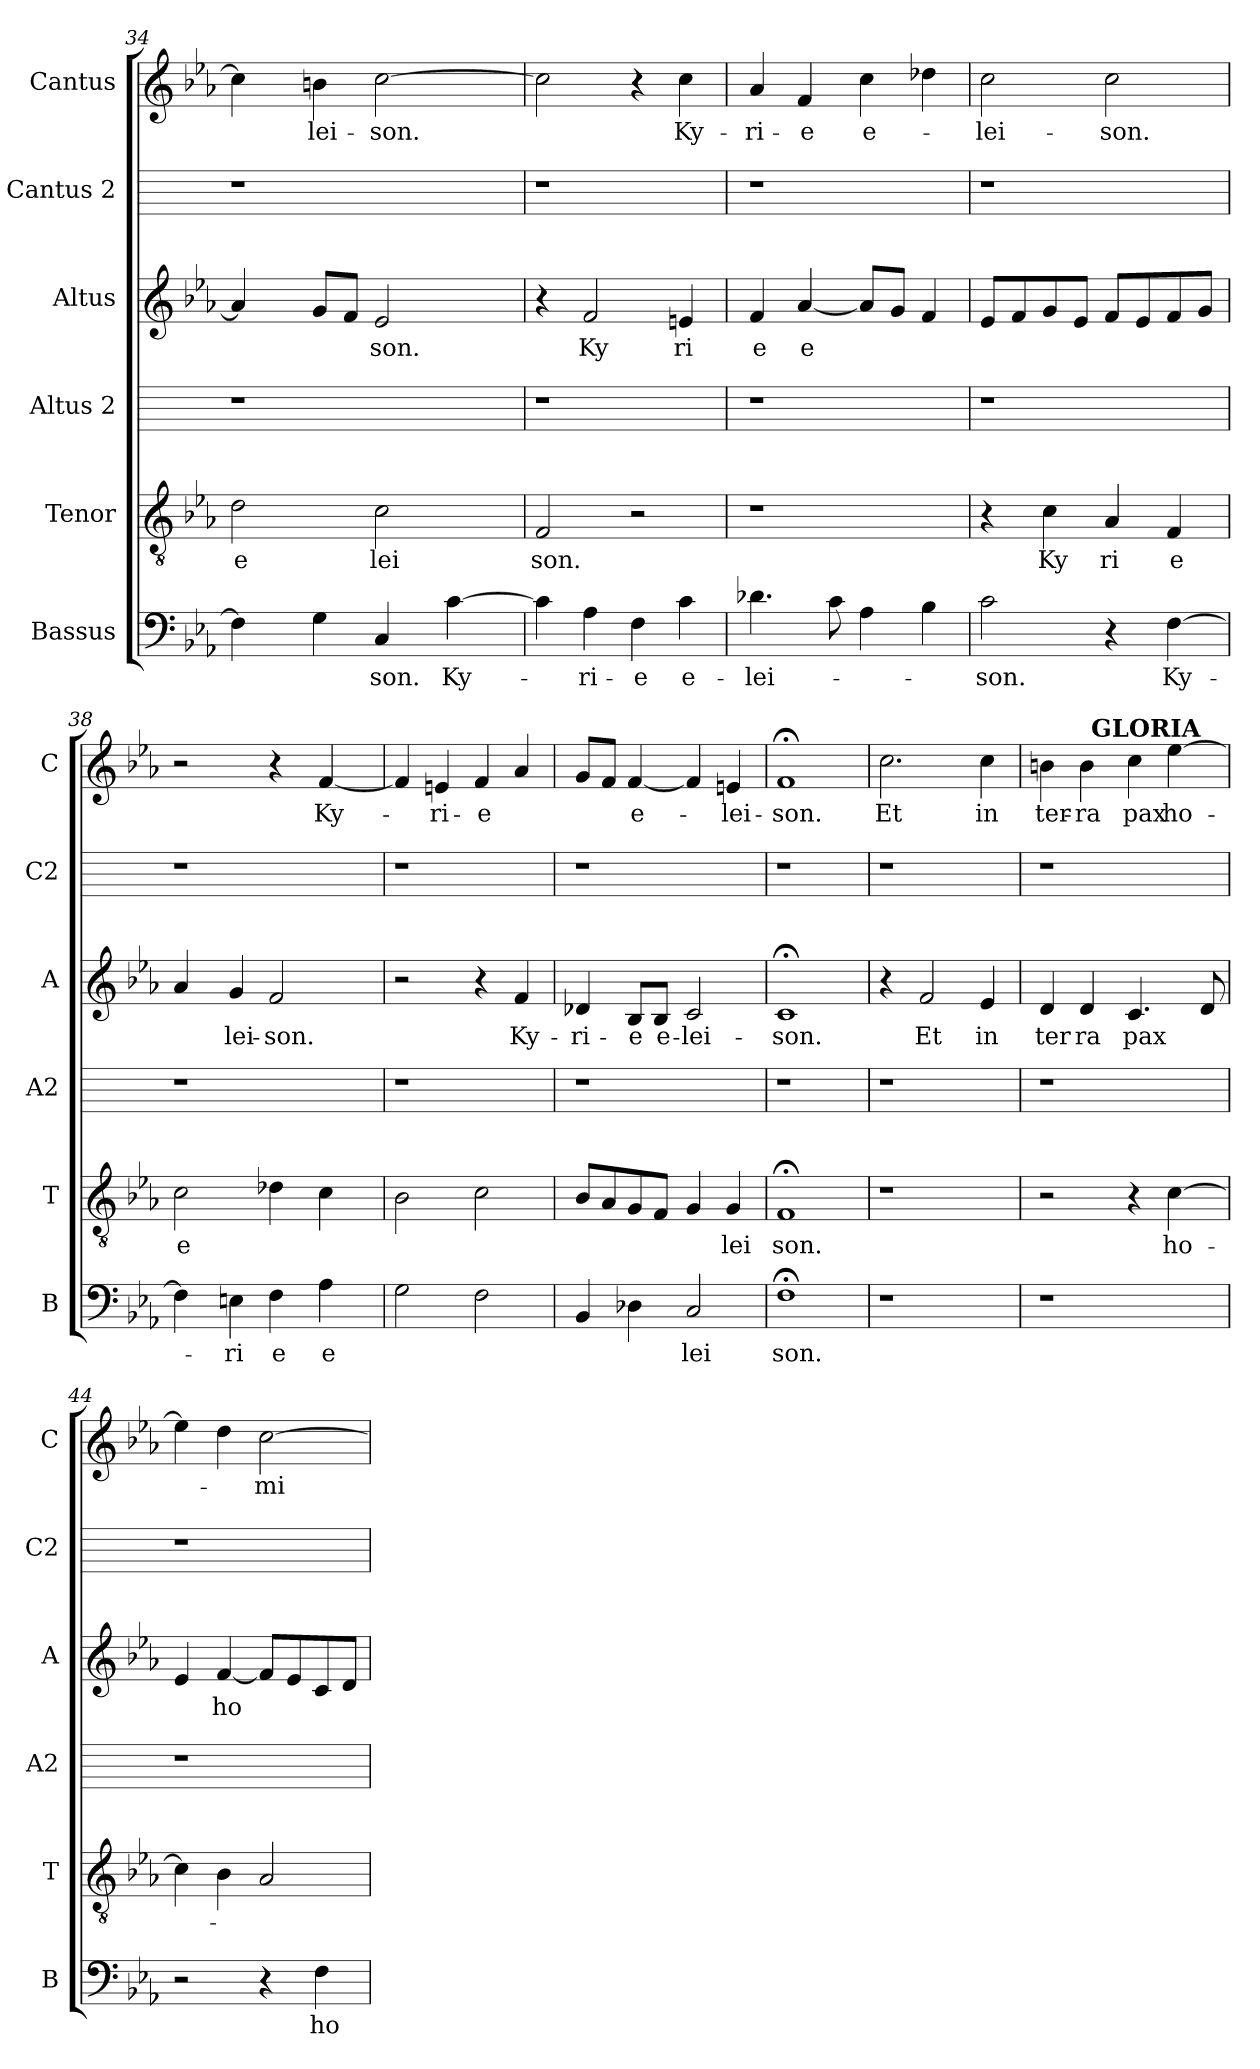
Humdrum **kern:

**kern	**text	**kern	**text	**kern	**kern	**text	**kern	**kern	**text
*part6	*part6	*part5	*part5	*part4	*part3	*part3	*part2	*part1	*part1
*staff6	*staff6	*staff5	*staff5	*staff4	*staff3	*staff3	*staff2	*staff1	*staff1
*I"Bassus	*	*I"Tenor	*	*I"Altus 2	*I"Altus	*	*I"Cantus 2	*I"Cantus	*
*I'B	*	*I'T	*	*I'A2	*I'A	*	*I'C2	*I'C	*
!!LO:LB:g=z
*clefF4	*	*clefGv2	*	*	*clefG2	*	*	*clefG2	*
*k[b-e-a-]	*	*k[b-e-a-]	*	*	*k[b-e-a-]	*	*	*k[b-e-a-]	*
*E-:	*	*E-:	*	*	*E-:	*	*	*E-:	*
=34	=34	=34	=34	=34	=34	=34	=34	=34	=34
!	!	!	!LO:LY:b:cj	!	!	!	!	!	!
*^	*	*	*	*	*^	*	*	*^	*
4F\]	8ryy	.	2d\	e	1r	4a-/]	8ryy	.	1r	4cc\]	32.ryy	.
.	.	.	.	.	.	.	.	.	.	.	2ryy	.
.	32.ryy	.	.	.	.	.	32.ryy	.	.	.	.	.
.	2ryy	.	.	.	.	.	2ryy	.	.	.	.	.
!	!	!	!	!	!	!	!	!	!	!	!	!LO:LY:b:cj
4G\	.	.	.	.	.	8g/L	.	.	.	4bn\	.	-lei-
.	.	.	.	.	.	8f/J	.	.	.	.	.	.
!	!	!LO:LY:b:cj	!	!LO:LY:b:cj	!	!	!	!LO:LY:b:cj	!	!	!	!LO:LY:b
4C/	.	-son.	2c\	lei	.	2e-/	.	son.	.	[>2cc\	.	-son.
.	.	.	.	.	.	.	.	.	.	.	4ryy	.
.	4ryy	.	.	.	.	.	4ryy	.	.	.	.	.
!	!	!LO:LY:b	!	!	!	!	!	!	!	!	!	!
[>4c\	.	Ky-	.	.	.	.	.	.	.	.	.	.
.	.	.	.	.	.	.	.	.	.	.	8ryy	.
.	16ryy	.	.	.	.	.	16ryy	.	.	.	16ryy	.
.	64ryy	.	.	.	.	.	64ryy	.	.	.	64ryy	.
=35	=35	=35	=35	=35	=35	=35	=35	=35	=35	=35	=35	=35
!	!	!	!	!LO:LY:b:cj	!	!	!	!	!	!	!	!
*v	*v	*	*	*	*	*v	*v	*	*	*v	*v	*
4c\]	.	2F/	son.	1r	4r	.	1r	2cc\]	.
!	!LO:LY:b:cj	!	!	!	!	!LO:LY:b:cj	!	!	!
4A-\	-ri-	.	.	.	2f/	Ky	.	.	.
!	!LO:LY:b:cj	!	!	!	!	!	!	!	!
4F\	-e	2r	.	.	.	.	.	4r	.
!	!LO:LY:b:cj	!	!	!	!	!LO:LY:b:cj	!	!	!LO:LY:b:cj
4c\	e-	.	.	.	4en/	ri	.	4cc\	Ky-
=36	=36	=36	=36	=36	=36	=36	=36	=36	=36
!	!LO:LY:b:cj	!	!	!	!	!LO:LY:b:cj	!	!	!LO:LY:b:cj
4.d-X\	-lei-	1r	.	1r	4f/	e	1r	4a-/	-ri-
!	!	!	!	!	!	!LO:LY:b:cj	!	!	!LO:LY:b:cj
.	.	.	.	.	[<4a-/	e	.	4f/	-e
8c\	.	.	.	.	.	.	.	.	.
!	!	!	!	!	!	!	!	!	!LO:LY:b:cj
4A-\	.	.	.	.	8a-/L]	.	.	4cc\	e-
.	.	.	.	.	8g/J	.	.	.	.
4B-\	.	.	.	.	4f/	.	.	4dd-X\	.
=37	=37	=37	=37	=37	=37	=37	=37	=37	=37
!	!LO:LY:b:cj	!	!	!	!	!	!	!	!LO:LY:b:cj
2c\	-son.	4r	.	1r	8e-/L	.	1r	2cc\	-lei-
.	.	.	.	.	8f/	.	.	.	.
!	!	!	!LO:LY:b:cj	!	!	!	!	!	!
.	.	4c\	Ky	.	8g/	.	.	.	.
.	.	.	.	.	8e-/J	.	.	.	.
!	!	!	!LO:LY:b:cj	!	!	!	!	!	!LO:LY:b:cj
4r	.	4A-/	ri	.	8f/L	.	.	2cc\	-son.
.	.	.	.	.	8e-/	.	.	.	.
!	!LO:LY:b	!	!LO:LY:b:cj	!	!	!	!	!	!
[>4F\	Ky-	4F/	e	.	8f/	.	.	.	.
.	.	.	.	.	8g/J	.	.	.	.
!!LO:PB:g=z
=38	=38	=38	=38	=38	=38	=38	=38	=38	=38
!	!	!	!LO:LY:b:cj	!	!	!	!	!	!
*^	*	*	*	*	*^	*	*	*	*
4F\]	16ryy	.	2c\	e	1r	4a-/	32.ryy	.	1r	2r	.
.	.	.	.	.	.	.	2ryy	.	.	.	.
.	2...ryy	.	.	.	.	.	.	.	.	.	.
!	!	!LO:LY:b:cj	!	!	!	!	!	!LO:LY:b:cj	!	!	!
4En\	.	-ri	.	.	.	4g/	.	lei-	.	.	.
!	!	!LO:LY:b:cj	!	!	!	!	!	!LO:LY:b:cj	!	!	!
4F\	.	e	4d-X\	.	.	2f/	.	-son.	.	4r	.
.	.	.	.	.	.	.	4ryy	.	.	.	.
!	!	!LO:LY:b:cj	!	!	!	!	!	!	!	!	!LO:LY:b
4A-\	.	e	4c\	.	.	.	.	.	.	[<4f/	Ky-
.	.	.	.	.	.	.	8ryy	.	.	.	.
.	.	.	.	.	.	.	16ryy	.	.	.	.
.	.	.	.	.	.	.	64ryy	.	.	.	.
*v	*v	*	*	*	*	*v	*v	*	*	*	*
=39	=39	=39	=39	=39	=39	=39	=39	=39	=39
2G\	.	2B-\	.	1r	2r	.	1r	4f/]	.
!	!	!	!	!	!	!	!	!	!LO:LY:b:cj
.	.	.	.	.	.	.	.	4en/	-ri-
!	!	!	!	!	!	!	!	!	!LO:LY:b:cj
2F\	.	2c\	.	.	4r	.	.	4f/	-e
!	!	!	!	!	!	!LO:LY:b:cj	!	!	!
.	.	.	.	.	4f/	Ky-	.	4a-/	.
=40	=40	=40	=40	=40	=40	=40	=40	=40	=40
!	!	!	!	!	!	!LO:LY:b:cj	!	!	!
4BB-/	.	8B-/L	.	1r	4d-X/	-ri-	1r	8g/L	.
.	.	8A-/	.	.	.	.	.	8f/J	.
!	!	!	!	!	!	!LO:LY:b:cj	!	!	!LO:LY:b:cj
4D-X\	.	8G/	.	.	8B-/L	-e	.	[<4f/	e-
!	!	!	!	!	!	!LO:LY:b:cj	!	!	!
.	.	8F/J	.	.	8B-/J	e-	.	.	.
!	!LO:LY:b:cj	!	!	!	!	!LO:LY:b:cj	!	!	!
2C/	lei	4G/	.	.	2c/	-lei-	.	4f/]	.
!	!	!	!LO:LY:b:cj	!	!	!	!	!	!LO:LY:b:cj
.	.	4G/	lei	.	.	.	.	4en/	-lei-
=41	=41	=41	=41	=41	=41	=41	=41	=41	=41
!	!LO:LY:b:cj	!	!LO:LY:b:cj	!	!	!LO:LY:b:cj	!	!	!LO:LY:b:cj
1F;<	son.	1F;<	son.	1r	1c;<	-son.	1r	1f;<	-son.
!!LO:LB:g=z
=42	=42!	=42	=42!	=42	=42	=42!	=42	=42!	=42!
!	!	!	!	!	!	!	!	!	!LO:LY:b:cj
1r	.	1r	.	1r	4r	.	1r	2.cc\	Et
!	!	!	!	!	!	!LO:LY:b:cj	!	!	!
.	.	.	.	.	2f/	Et	.	.	.
!	!	!	!	!	!	!LO:LY:b:cj	!	!	!LO:LY:b:cj
.	.	.	.	.	4e-/	in	.	4cc\	in
=43	=43	=43	=43	=43	=43	=43	=43	=43	=43
!	!	!	!	!	!	!LO:LY:b:cj	!	!	!LO:LY:b:cj
*	*	*	*	*	*	*	*	*^	*
1r	.	2r	.	1r	4d/	ter	1r	4bn\	4ryy	ter-
!	!	!	!	!	!	!LO:LY:b:cj	!	!	!	!LO:LY:b:cj
.	.	.	.	.	4d/	ra	.	4b\	32ryy	-ra
!	!	!	!	!	!	!	!	!	!LO:TX:a:B:t=GLORIA	!
.	.	.	.	.	.	.	.	.	2ryy	.
!	!	!	!	!	!	!LO:LY:b	!	!	!	!LO:LY:b:cj
.	.	4r	.	.	4.c/	pax	.	4cc\	.	pax
!	!	!	!LO:LY:b:cj	!	!	!	!	!	!	!LO:LY:b:cj
.	.	[>4c\	ho-	.	.	.	.	[>4ee-\	.	ho-
.	.	.	.	.	.	.	.	.	8..ryy	.
.	.	.	.	.	8d/	.	.	.	.	.
*	*	*	*	*	*	*	*	*v	*v	*
=44	=44	=44	=44	=44	=44	=44	=44	=44	=44
2r	.	4c\]	.	1r	4e-/	.	1r	4ee-\]	.
!	!	!	!	!	!	!LO:LY:b:cj	!	!	!
.	.	4B-\	.	.	[<4f/	ho	.	4dd\	.
!	!	!	!	!	!	!	!	!	!LO:LY:b:cj
4r	.	2A-/	.	.	8f/L]	.	.	[>2cc\	-mi-
.	.	.	.	.	8e-/	.	.	.	.
!	!LO:LY:b:cj	!	!	!	!	!	!	!	!
4F\	ho-	.	.	.	8c/	.	.	.	.
.	.	.	.	.	8d/J	.	.	.	.
=	=	=	=	=	=	=	=	=	=
*-	*-	*-	*-	*-	*-	*-	*-	*-	*-
